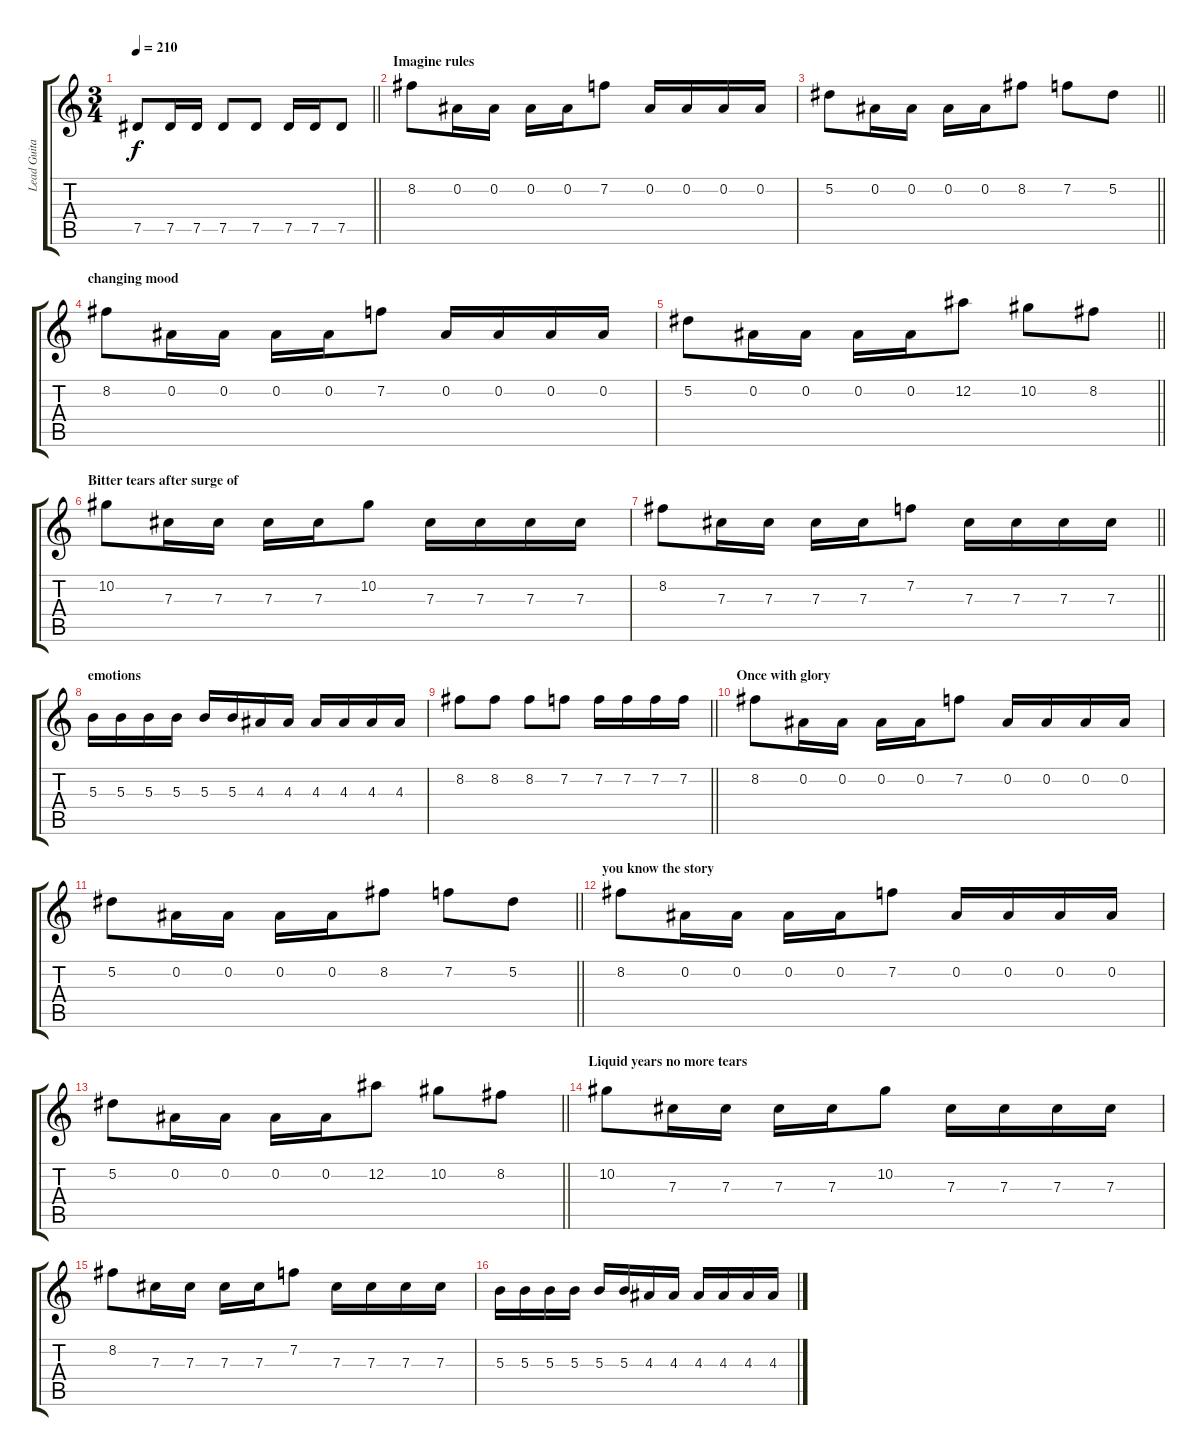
\track ("Lead Guitar" "Lead Guita") {instrument distortionguitar}
\staff {score tabs}
\tuning (Eb4 Bb3 Gb3 Db3 Ab2 Eb2) {hide}
\ts (3 4)
\tempo 210
\clef g2
\barLineRight lightlight
\ks c
7.5.8{dy f} 7.5.16 7.5.16 7.5.8 7.5.8 7.5.16 7.5.16 7.5.8 |
\section ("" "Imagine rules")
8.2.8 0.2.16 0.2.16 0.2.16 0.2.16 7.2.8 0.2.16 0.2.16 0.2.16 0.2.16 |
\barLineRight lightlight
5.2.8 0.2.16 0.2.16 0.2.16 0.2.16 8.2.8 7.2.8 5.2.8 |
\section ("" "changing mood")
8.2.8 0.2.16 0.2.16 0.2.16 0.2.16 7.2.8 0.2.16 0.2.16 0.2.16 0.2.16 |
\barLineRight lightlight
5.2.8 0.2.16 0.2.16 0.2.16 0.2.16 12.2.8 10.2.8 8.2.8 |
\section ("" "Bitter tears after surge of ")
10.2.8 7.3.16 7.3.16 7.3.16 7.3.16 10.2.8 7.3.16 7.3.16 7.3.16 7.3.16 |
\barLineRight lightlight
8.2.8 7.3.16 7.3.16 7.3.16 7.3.16 7.2.8 7.3.16 7.3.16 7.3.16 7.3.16 |
\section ("" "emotions")
5.3.16 5.3.16 5.3.16 5.3.16 5.3.16 5.3.16 4.3.16 4.3.16 4.3.16 4.3.16 4.3.16 4.3.16 |
\barLineRight lightlight
8.2.8 8.2.8 8.2.8 7.2.8 7.2.16 7.2.16 7.2.16 7.2.16 |
\section ("" "Once with glory ")
8.2.8 0.2.16 0.2.16 0.2.16 0.2.16 7.2.8 0.2.16 0.2.16 0.2.16 0.2.16 |
\barLineRight lightlight
5.2.8 0.2.16 0.2.16 0.2.16 0.2.16 8.2.8 7.2.8 5.2.8 |
\section ("" "you know the story")
8.2.8 0.2.16 0.2.16 0.2.16 0.2.16 7.2.8 0.2.16 0.2.16 0.2.16 0.2.16 |
\barLineRight lightlight
5.2.8 0.2.16 0.2.16 0.2.16 0.2.16 12.2.8 10.2.8 8.2.8 |
\section ("" "Liquid years no more tears")
10.2.8 7.3.16 7.3.16 7.3.16 7.3.16 10.2.8 7.3.16 7.3.16 7.3.16 7.3.16 |
8.2.8 7.3.16 7.3.16 7.3.16 7.3.16 7.2.8 7.3.16 7.3.16 7.3.16 7.3.16 |
5.3.16 5.3.16 5.3.16 5.3.16 5.3.16 5.3.16 4.3.16 4.3.16 4.3.16 4.3.16 4.3.16 4.3.16
